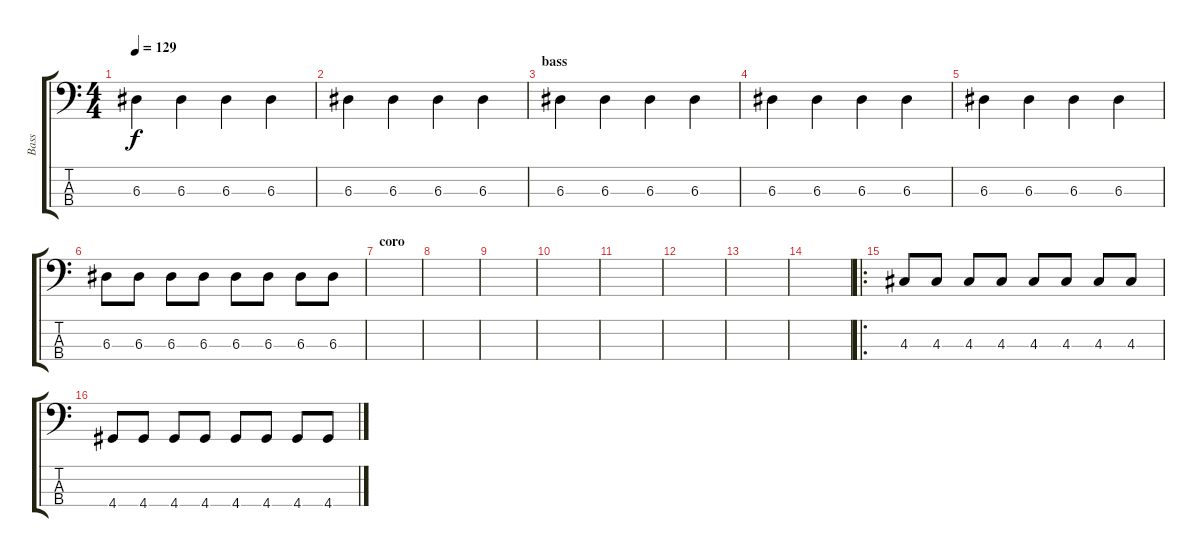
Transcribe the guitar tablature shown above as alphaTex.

\track ("Bass" "Bass") {instrument electricbasspick}
\staff {score tabs}
\tuning (G2 D2 A1 E1) {hide}
\ts (4 4)
\tempo 129
\clef f4
\ks c
6.3.4{dy f} 6.3.4 6.3.4 6.3.4 |
6.3.4 6.3.4 6.3.4 6.3.4 |
\section ("" "bass")
6.3.4 6.3.4 6.3.4 6.3.4 |
6.3.4 6.3.4 6.3.4 6.3.4 |
6.3.4 6.3.4 6.3.4 6.3.4 |
6.3.8 6.3.8 6.3.8 6.3.8 6.3.8 6.3.8 6.3.8 6.3.8 |
\section ("" "coro")
|
|
|
|
|
|
|
|
\ro
4.3.8 4.3.8 4.3.8 4.3.8 4.3.8 4.3.8 4.3.8 4.3.8 |
4.4.8 4.4.8 4.4.8 4.4.8 4.4.8 4.4.8 4.4.8 4.4.8
